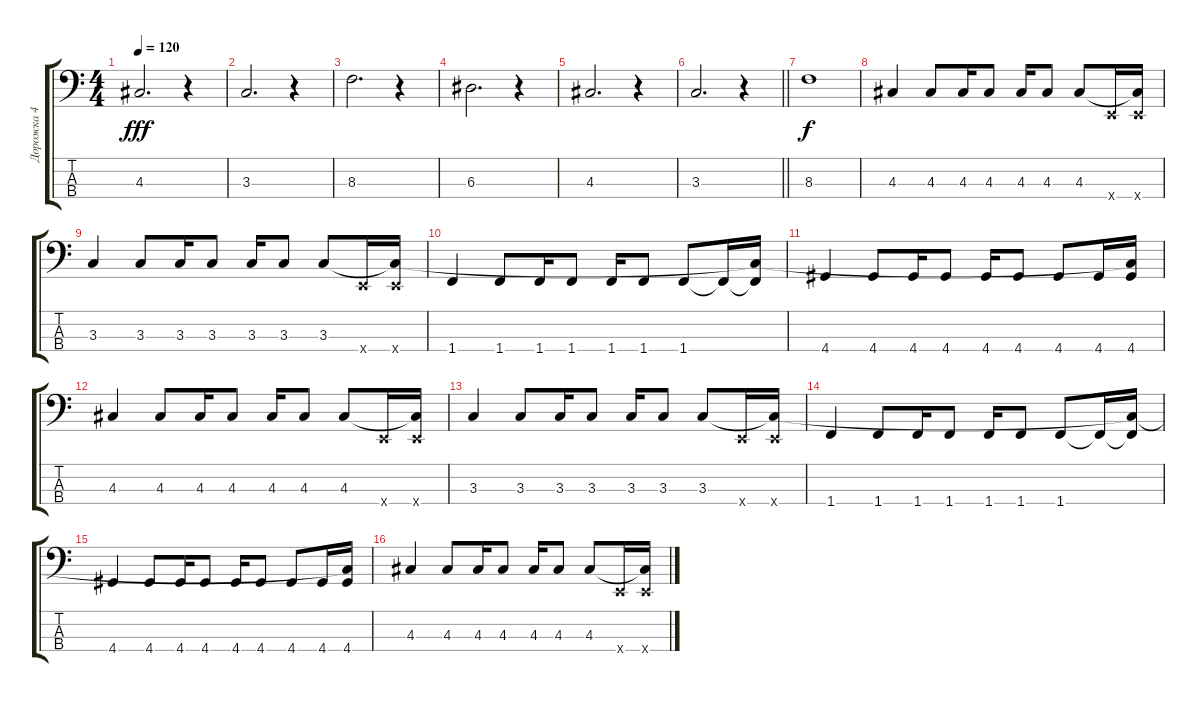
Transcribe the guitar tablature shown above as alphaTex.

\track ("Дорожка 4" "Дорожка 4") {instrument electricbassfinger}
\staff {score tabs}
\tuning (G2 D2 A1 E1) {hide}
\ts (4 4)
\tempo 120
\clef f4
\ks c
4.3.2{d dy fff} r.4 |
3.3.2{d} r.4 |
8.3.2{d} r.4 |
6.3.2{d} r.4 |
4.3.2{d} r.4 |
\barLineRight lightlight
3.3.2{d} r.4 |
8.3.1{dy f} |
4.3.4 4.3.8 4.3.16 4.3.8 4.3.16 4.3.8 4.3.8 0.4{x}.16 (4.3{t} 0.4{x}).16 |
3.3.4 3.3.8 3.3.16 3.3.8 3.3.16 3.3.8 3.3.8 0.4{x}.16 (3.3{t} 0.4{x}).16 |
1.4.4 1.4.8 1.4.16 1.4.8 1.4.16 1.4.8 1.4.8 1.4{t}.16 (3.3{t} 1.4{t}).16 |
4.4.4 4.4.8 4.4.16 4.4.8 4.4.16 4.4.8 4.4.8 4.4.16 (3.3{t} 4.4).16 |
4.3.4 4.3.8 4.3.16 4.3.8 4.3.16 4.3.8 4.3.8 0.4{x}.16 (4.3{t} 0.4{x}).16 |
3.3.4 3.3.8 3.3.16 3.3.8 3.3.16 3.3.8 3.3.8 0.4{x}.16 (3.3{t} 0.4{x}).16 |
1.4.4 1.4.8 1.4.16 1.4.8 1.4.16 1.4.8 1.4.8 1.4{t}.16 (3.3{t} 1.4{t}).16 |
4.4.4 4.4.8 4.4.16 4.4.8 4.4.16 4.4.8 4.4.8 4.4.16 (3.3{t} 4.4).16 |
4.3.4 4.3.8 4.3.16 4.3.8 4.3.16 4.3.8 4.3.8 0.4{x}.16 (4.3{t} 0.4{x}).16
